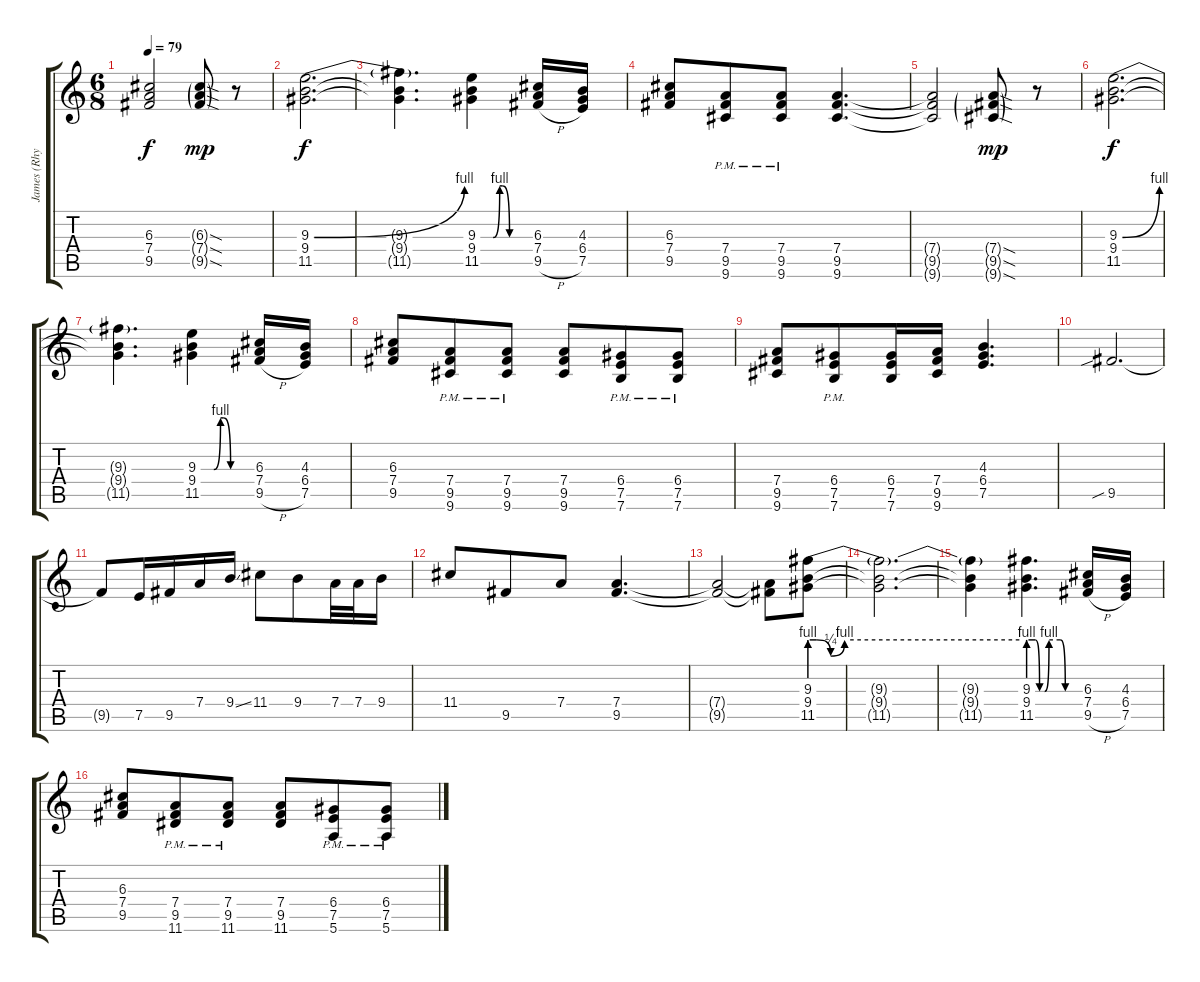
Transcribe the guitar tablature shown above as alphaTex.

\track ("James (Rhythm Guitar)" "James (Rhy") {instrument distortionguitar}
\staff {score tabs}
\tuning (E4 B3 G3 D3 A2 E2) {hide}
\ts (6 8)
\tempo 79
\clef g2
\ks c
(6.3{t} 7.4{t} 9.5{t}).2{dy f} (6.3{sod g} 7.4{sod g} 9.5{sod g}).8{dy mp} r.8 |
(9.3{be (bend 0 0 60 4)} 9.4 11.5).2{d dy f} |
(9.3{t} 9.4{t} 11.5{t}).4{d} (9.3{be (custom 0 0 15 0 23 4 26 4 35 0 60 0)} 9.4 11.5).4 (6.3 7.4 9.5{h}).16 (4.3 6.4 7.5).16 |
(6.3 7.4 9.5).8 (7.4{pm} 9.5{pm} 9.6{pm}).8 (7.4{pm} 9.5{pm} 9.6{pm}).8 (7.4 9.5 9.6).4{d} |
(7.4{t} 9.5{t} 9.6{t}).2 (7.4{sod g} 9.5{sod g} 9.6{sod g}).8{dy mp} r.8 |
(9.3{be (bend 0 0 60 4)} 9.4 11.5).2{d dy f} |
(9.3{t} 9.4{t} 11.5{t}).4{d} (9.3{be (custom 0 0 15 0 23 4 26 4 35 0 60 0)} 9.4 11.5).4 (6.3 7.4 9.5{h}).16 (4.3 6.4 7.5).16 |
(6.3 7.4 9.5).8 (7.4{pm} 9.5{pm} 9.6{pm}).8 (7.4{pm} 9.5{pm} 9.6{pm}).8 (7.4 9.5 9.6).8 (6.4{pm} 7.5{pm} 7.6{pm}).8 (6.4{pm} 7.5{pm} 7.6{pm}).8 |
(7.4 9.5 9.6).8 (6.4{pm} 7.5{pm} 7.6{pm}).8 (6.4 7.5 7.6).16 (7.4 9.5 9.6).16 (4.3 6.4 7.5).4{d} |
9.5{sib}.2{d} |
9.5{t}.8 7.5.16 9.5.16 7.4.16 9.4{ss}.16 11.4.8 9.4.8 7.4.32 7.4.32 9.4.16 |
11.4.8 9.5.8 7.4.8 (7.4 9.5).4{d} |
(7.4{t} 9.5{t}).2 (7.4{t} 9.5{t}).8 (9.3{be (custom 0 4 2 4 6 1 10 4 60 4)} 9.4 11.5).8 |
(9.3{t} 9.4{t} 11.5{t}).2{d} |
(9.3{t} 9.4{t} 11.5{t}).4 (9.3{be (custom 0 4 8 4 13 0 19 0 24 4 37 4 43 0 60 0)} 9.4 11.5).4{d} (6.3 7.4 9.5{h}).16 (4.3 6.4 7.5).16 |
(6.3 7.4 9.5).8 (7.4{pm} 9.5{pm} 11.6{pm}).8 (7.4{pm} 9.5{pm} 11.6{pm}).8 (7.4 9.5 11.6).8 (6.4{pm} 7.5{pm} 5.6{pm}).8 (6.4{pm} 7.5{pm} 5.6{pm}).8
